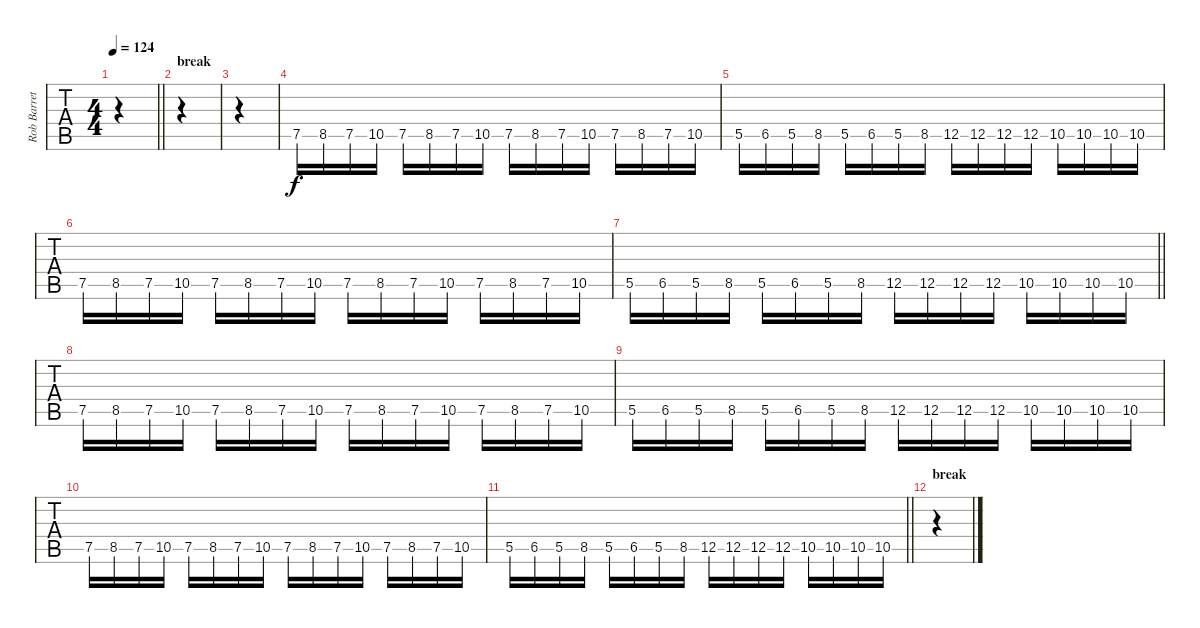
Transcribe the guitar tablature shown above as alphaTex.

\track ("Rob Barrett" "Rob Barret") {instrument distortionguitar}
\staff {tabs}
\tuning (Eb4 Bb3 Gb3 Db3 Ab2 Db2) {hide}
\ts (4 4)
\tempo 124
\clef g2
\barLineRight lightlight
\ks c
|
\section ("" "break")
|
|
7.5.16 8.5.16 7.5.16 10.5.16 7.5.16 8.5.16 7.5.16 10.5.16 7.5.16 8.5.16 7.5.16 10.5.16 7.5.16 8.5.16 7.5.16 10.5.16 |
5.5.16 6.5.16 5.5.16 8.5.16 5.5.16 6.5.16 5.5.16 8.5.16 12.5.16 12.5.16 12.5.16 12.5.16 10.5.16 10.5.16 10.5.16 10.5.16 |
7.5.16 8.5.16 7.5.16 10.5.16 7.5.16 8.5.16 7.5.16 10.5.16 7.5.16 8.5.16 7.5.16 10.5.16 7.5.16 8.5.16 7.5.16 10.5.16 |
\barLineRight lightlight
5.5.16 6.5.16 5.5.16 8.5.16 5.5.16 6.5.16 5.5.16 8.5.16 12.5.16 12.5.16 12.5.16 12.5.16 10.5.16 10.5.16 10.5.16 10.5.16 |
\section ("" "")
7.5.16 8.5.16 7.5.16 10.5.16 7.5.16 8.5.16 7.5.16 10.5.16 7.5.16 8.5.16 7.5.16 10.5.16 7.5.16 8.5.16 7.5.16 10.5.16 |
5.5.16 6.5.16 5.5.16 8.5.16 5.5.16 6.5.16 5.5.16 8.5.16 12.5.16 12.5.16 12.5.16 12.5.16 10.5.16 10.5.16 10.5.16 10.5.16 |
7.5.16 8.5.16 7.5.16 10.5.16 7.5.16 8.5.16 7.5.16 10.5.16 7.5.16 8.5.16 7.5.16 10.5.16 7.5.16 8.5.16 7.5.16 10.5.16 |
\barLineRight lightlight
5.5.16 6.5.16 5.5.16 8.5.16 5.5.16 6.5.16 5.5.16 8.5.16 12.5.16 12.5.16 12.5.16 12.5.16 10.5.16 10.5.16 10.5.16 10.5.16 |
\section ("" "break")
